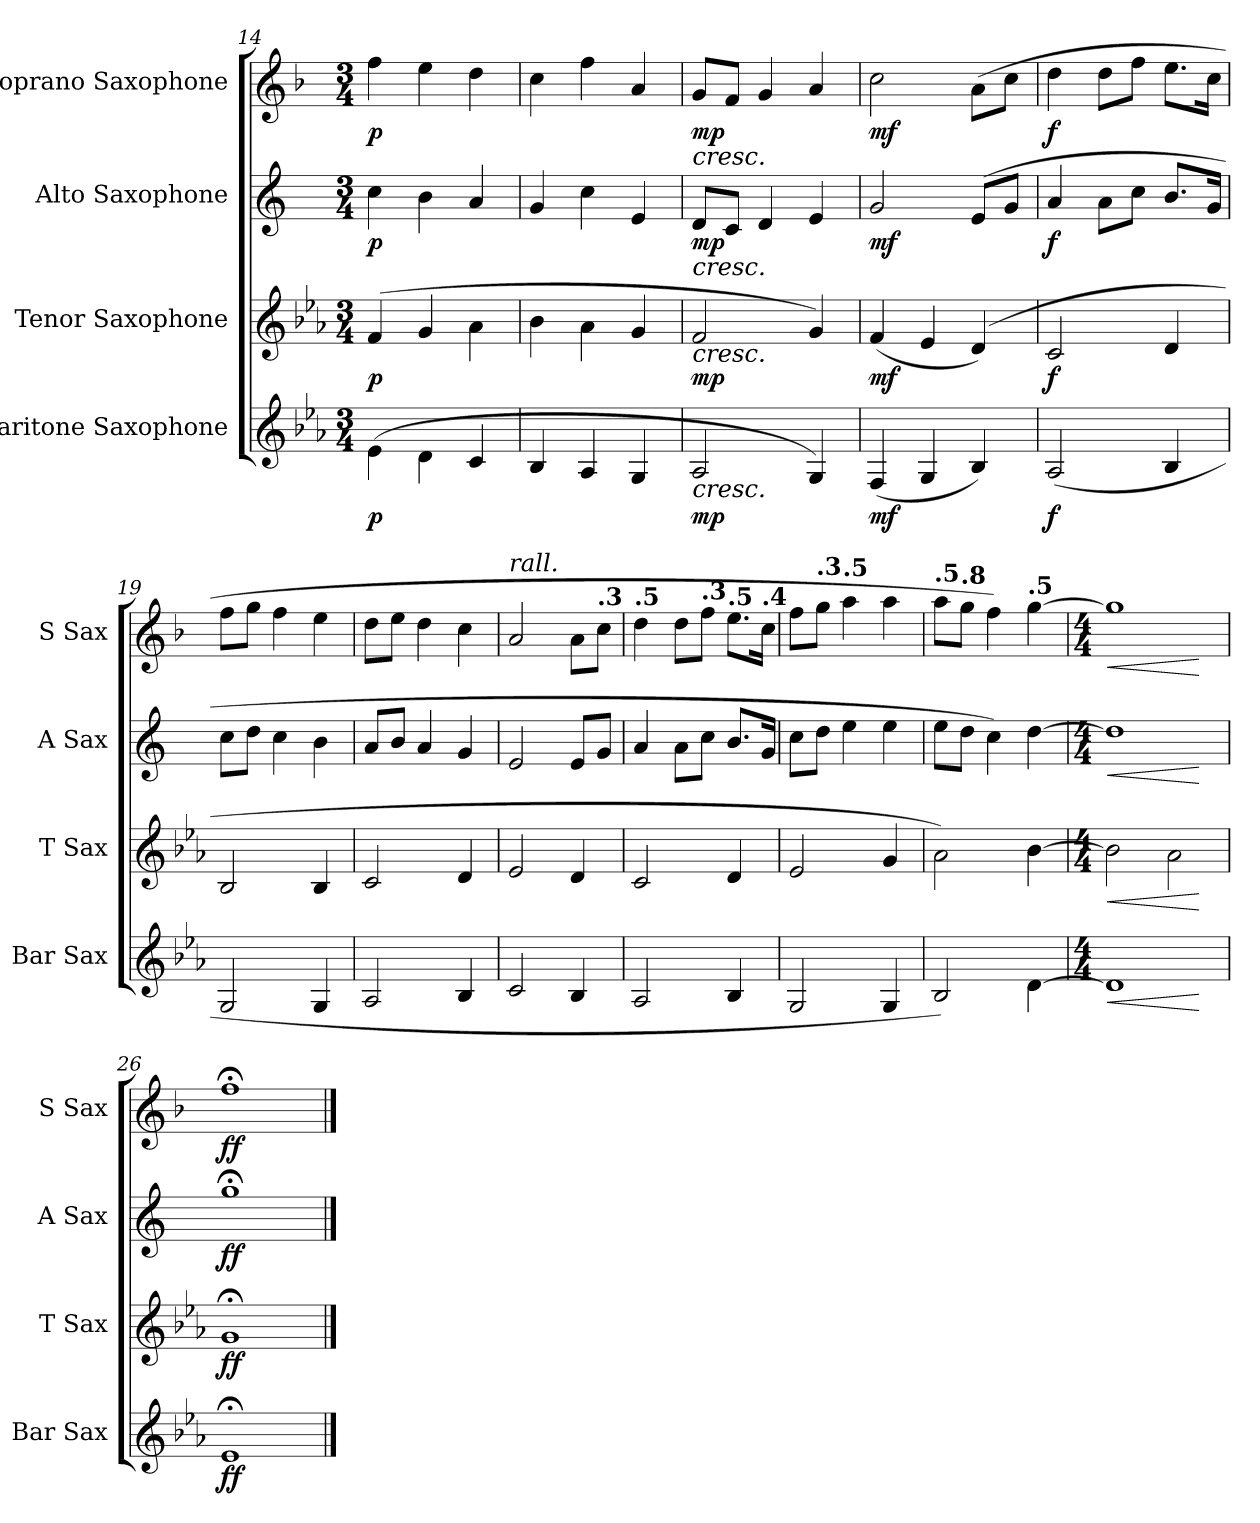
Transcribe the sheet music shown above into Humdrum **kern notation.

**kern	**dynam	**kern	**dynam	**kern	**dynam	**kern	**dynam
*part4	*part4	*part3	*part3	*part2	*part2	*part1	*part1
*staff4	*staff4	*staff3	*staff3	*staff2	*staff2	*staff1	*staff1
*I"Baritone Saxophone	*	*I"Tenor Saxophone	*	*I"Alto Saxophone	*	*I"Soprano Saxophone	*
*I'Bar Sax	*	*I'T Sax	*	*I'A Sax	*	*I'S Sax	*
*clefG2	*	*clefG2	*	*clefG2	*	*clefG2	*
*ITrd12c21	*	*ITrd8c14	*	*ITrd5c9	*	*ITrd1c2	*
*k[b-e-a-]	*	*k[b-e-a-]	*	*k[b-e-a-]	*	*k[b-e-a-]	*
*M3/4	*	*M3/4	*	*M3/4	*	*M3/4	*
=14	=14	=14	=14	=14	=14	=14	=14
!	!LO:DY:b	!	!LO:DY:b	!	!LO:DY:b	!	!LO:DY:b
(4E-\	p	(4F/	p	4e-\	p	4ee-\	p
4D\	.	4G/	.	4d\	.	4dd\	.
4C/	.	4A-\	.	4c/	.	4cc\	.
=15	=15	=15	=15	=15	=15	=15	=15
4BB-/	.	4B-\	.	4B-/	.	4b-\	.
4AA-/	.	4A-\	.	4e-\	.	4ee-\	.
4GG/	.	4G/	.	4G/	.	4g/	.
=16	=16	=16	=16	=16	=16	=16	=16
!	!LO:HP:b	!	!LO:HP:b	!	!LO:HP:b	!	!LO:HP:b
!	!LO:DY:n=1:b	!	!LO:DY:n=1:b	!	!LO:DY:n=1:b	!	!LO:DY:n=1:b
2AA-/	< mp	2F/	< mp	8F/L	< mp	8f/L	< mp
.	.	.	.	8E-/J	.	8e-/J	.
.	.	.	.	4F/	.	4f/	.
4GG/)	.	4G/)	.	4G/	.	4g/	.
!!LO:PB:g=z
=17	=17	=17	=17	=17	=17	=17	=17
!	!LO:DY:b	!	!LO:DY:b	!	!LO:DY:b	!	!LO:DY:b
(4FF/	mf	(4F/	mf	2B-/	mf	2b-\	mf
4GG/	.	4E-/	.	.	.	.	.
4BB-/)	.	(4D/)	.	(8G/L	.	(8g\L	.
.	.	.	.	8B-/J	.	8b-\J	.
.	[	.	[	.	[	.	[
=18	=18	=18	=18	=18	=18	=18	=18
!	!LO:DY:b	!	!LO:DY:b	!	!LO:DY:b	!	!LO:DY:b
(2AA-/	f	2C/	f	4c/	f	4cc\	f
.	.	.	.	8c\L	.	8cc\L	.
.	.	.	.	8e-\J	.	8ee-\J	.
4BB-/	.	4D/	.	8.d/L	.	8.dd\L	.
.	.	.	.	16B-/Jk	.	16b-\Jk	.
=19	=19	=19	=19	=19	=19	=19	=19
2GG/	.	2BB-/	.	8e-\L	.	8ee-\L	.
.	.	.	.	8f\J	.	8ff\J	.
.	.	.	.	4e-\	.	4ee-\	.
4GG/	.	4BB-/	.	4d\	.	4dd\	.
=20	=20	=20	=20	=20	=20	=20	=20
2AA-/	.	2C/	.	8c/L	.	8cc\L	.
.	.	.	.	8d/J	.	8dd\J	.
.	.	.	.	4c/	.	4cc\	.
4BB-/	.	4D/	.	4B-/	.	4b-\	.
=21	=21	=21	=21	=21	=21	=21	=21
*	*	*	*	*	*	*MM60	*
!	!	!	!	!	!	!LO:TX:a:i:t=rall.	!
2C/	.	2E-/	.	2G/	.	2g/	.
*	*	*	*	*	*	*MM57	*
4BB-/	.	4D/	.	8G/L	.	8g\L	.
*	*	*	*	*	*	*MM56	*
!	!	!	!	!	!	!LO:TX:a:B:t=.3	!
.	.	.	.	8B-/J	.	8b-\J	.
=22	=22	=22	=22	=22	=22	=22	=22
*	*	*	*	*	*	*MM55	*
!	!	!	!	!	!	!LO:TX:a:B:t=.5	!
2AA-/	.	2C/	.	4c/	.	4cc\	.
*	*	*	*	*	*	*MM54	*
.	.	.	.	8c\L	.	8cc\L	.
*	*	*	*	*	*	*MM53	*
!	!	!	!	!	!	!LO:TX:a:B:t=.3	!
.	.	.	.	8e-\J	.	8ee-\J	.
*	*	*	*	*	*	*MM52	*
!	!	!	!	!	!	!LO:TX:a:B:t=.5	!
4BB-/	.	4D/	.	8.d/L	.	8.dd\L	.
*	*	*	*	*	*	*MM51	*
!	!	!	!	!	!	!LO:TX:a:B:t=.4	!
.	.	.	.	16B-/Jk	.	16b-\Jk	.
=23	=23	=23	=23	=23	=23	=23	=23
*	*	*	*	*	*	*MM51	*
2GG/	.	2E-/	.	8e-\L	.	8ee-\L	.
*	*	*	*	*	*	*MM50	*
!	!	!	!	!	!	!LO:TX:a:B:t=.3	!
.	.	.	.	8f\J	.	8ff\J	.
*	*	*	*	*	*	*MM49	*
!	!	!	!	!	!	!LO:TX:a:B:t=.5	!
.	.	.	.	4g\	.	4gg\	.
*	*	*	*	*	*	*MM48	*
4GG/	.	4G/	.	4g\	.	4gg\	.
=24	=24	=24	=24	=24	=24	=24	=24
*	*	*	*	*	*	*MM46	*
!	!	!	!	!	!	!LO:TX:a:B:t=.5	!
2BB-/)	.	2A-\)	.	8g\L	.	8gg\L	.
*	*	*	*	*	*	*MM45	*
!	!	!	!	!	!	!LO:TX:a:B:t=.8	!
.	.	.	.	8f\J	.	8ff\J	.
*	*	*	*	*	*	*MM45	*
.	.	.	.	4e-\)	.	4ee-\)	.
*	*	*	*	*	*	*MM43	*
!	!	!	!	!	!	!LO:TX:a:B:t=.5	!
[4D\	.	[4B-\	.	[4f\	.	[4ff\	.
=25	=25	=25	=25	=25	=25	=25	=25
*M4/4	*	*M4/4	*	*M4/4	*	*M4/4	*
*	*	*	*	*	*	*MM42	*
!	!LO:HP:b	!	!LO:HP:b	!	!LO:HP:b	!	!LO:HP:b
1D]	<	2B-\]	<	1f]	<	1ff]	<
.	.	2A-\	.	.	.	.	.
.	[	.	[	.	[	.	[
!!LO:LB:g=z
=26	=26	=26	=26	=26	=26	=26	=26
*	*	*	*	*	*	*MM36	*
!	!LO:DY:b	!	!LO:DY:b	!	!LO:DY:b	!	!LO:DY:b
1E-;<	ff	1G;<	ff	1b-;<	ff	1ee-;<	ff
==	==	==	==	==	==	==	==
*-	*-	*-	*-	*-	*-	*-	*-
